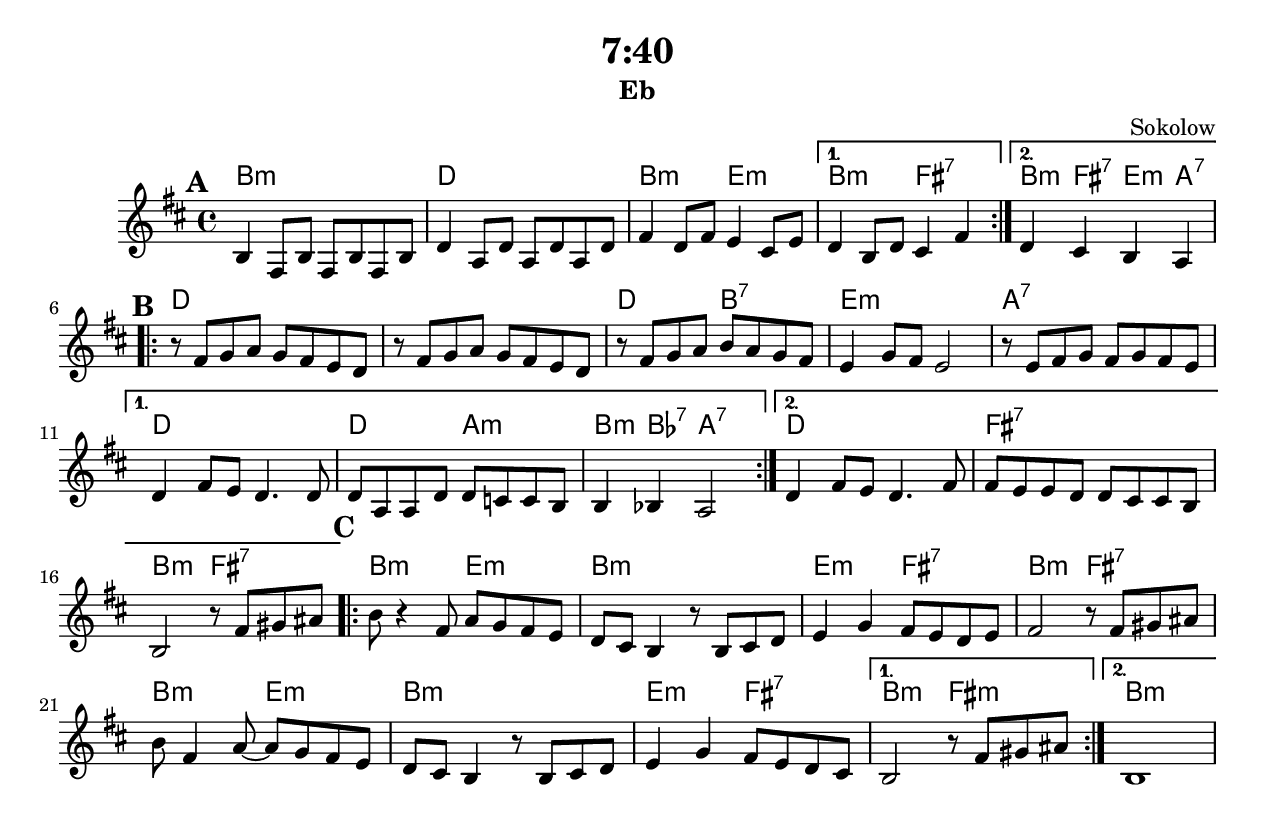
\version "2.18.0"
\include "english.ly"
\pointAndClickOff
\paper{
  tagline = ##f
  print-all-headers = ##t
  #(set-paper-size "letter")
}
date = #(strftime "%d-%m-%Y" (localtime (current-time)))

%\markup{ \italic{ " Updated " \date  }  }

%\markup{ Got something to say? }

global = {
  \clef treble
  \key d \minor
  \time 4/4
  \set Score.markFormatter = #format-mark-box-alphabet
}

concert = {
  \repeat volta 2{
    \mark \default
    d4 a8 d a d a d|  %change from Pete's
    f4 c8 f c f c f|  %d's => c's
    a4 f8 a g4 e8 g
  }
  \alternative { {f4 d8 f e4 a }{f4 e d c } }

  \repeat volta 2{
    \mark \default
    r8 a' bf c bf a g f|
    r8 a bf c bf a g f|
    r8 a bf c d c bf a|
    g4 bf8 a g2|

    r8 g a bf a bf a g
  }
  \alternative {
    {
      f4 a8 g f4. f8
      f8 c c f f ef ef d
      d4 df c2|
    }
    {
      f4 a8 g f4. a8
      a8 g g f f e e d
      d2 r8 a' b cs|
    }
  }

  \repeat volta 2{
    \mark \default
    d8 r4 a8 c bf a g|
    f8 e d4 r8 d e f
    g4 bf a8 g f g
    a2 r8 a b cs %?

    d8 a4 c8~c bf a g|
    f8 e d4 r8 d e f
    g4 bf a8 g f e
  }
  \alternative { {d2 r8 a' b cs }{d,1 } }
}

%#################################### Melody ########################
melody = \relative c {
  \global
  %\partial 16*3 a16 d f   %lead in notes

  \concert

}
%################################# Lyrics #####################
%\addlyrics{  }
%################################# Chords #######################
harmonies = \chordmode {
  %{ Sokolow's
 d1*2:m
 d2:m g2:m
 d2:m
 a2:7
 d4:m a4:7 d4:m c4:7
  %}
  %Meghan's
  d1:m
  f1
  d2:m g2:m
  d2:m a2:7
  d4:m a4:7 g4:m c4:7
  %B
  f1*2
  f2
  d2:7
  g1:m
  c1:7
  %1st end
  f1
  f2
  c2:m
  d4:m
  df4:7
  c2:7
  %2nd end
  f1
  a1:7
  d2:m
  a2:7
  %c
  d2:m
  g2:m
  d1:m
  g2:m
  a2:7
  d2:m
  a2:7
  d2:m
  g2:m
  d1:m
  g2:m
  a2:7
  %1st end
  d2:m
  a2:m
  d1:m

}

\score {\transpose c a
  <<
    \new ChordNames {
      \set chordChanges = ##f
      \harmonies
    }
    \new Staff
    \melody
  >>
  \header{
    title= "7:40"
    subtitle=""
    composer= ""
    instrument = "Eb"
    arranger= "Sokolow"
  }
  \layout{indent = 1.0\cm}
  \midi {
    \tempo 4 = 120

    % \midi { }
  }
}
%{
% more verses:
\markup{}
\markup {
  \fill-line {
    \hspace #0.1 % distance from left margin
    \column {
      \line { "1."
	\column {
	  ""
	}
      }
      \hspace #0.2 % vertical distance between verses
      \line { "2."
	\column {
	 ""
	}
      }
    }
    \hspace #0.1  % horiz. distance between columns
    \column {
      \line { "3."
	\column {
	  ""
	}
      }
      \hspace #0.2 % distance between verses
      \line { "4."
	\column {
	 ""
	}
      }
    }
    \hspace #0.1 % distance to right margin
  }
}

%}

%{
convert-ly (GNU LilyPond) 2.12.3
Processing `'...
Applying conversion: 2.12.3


%}
